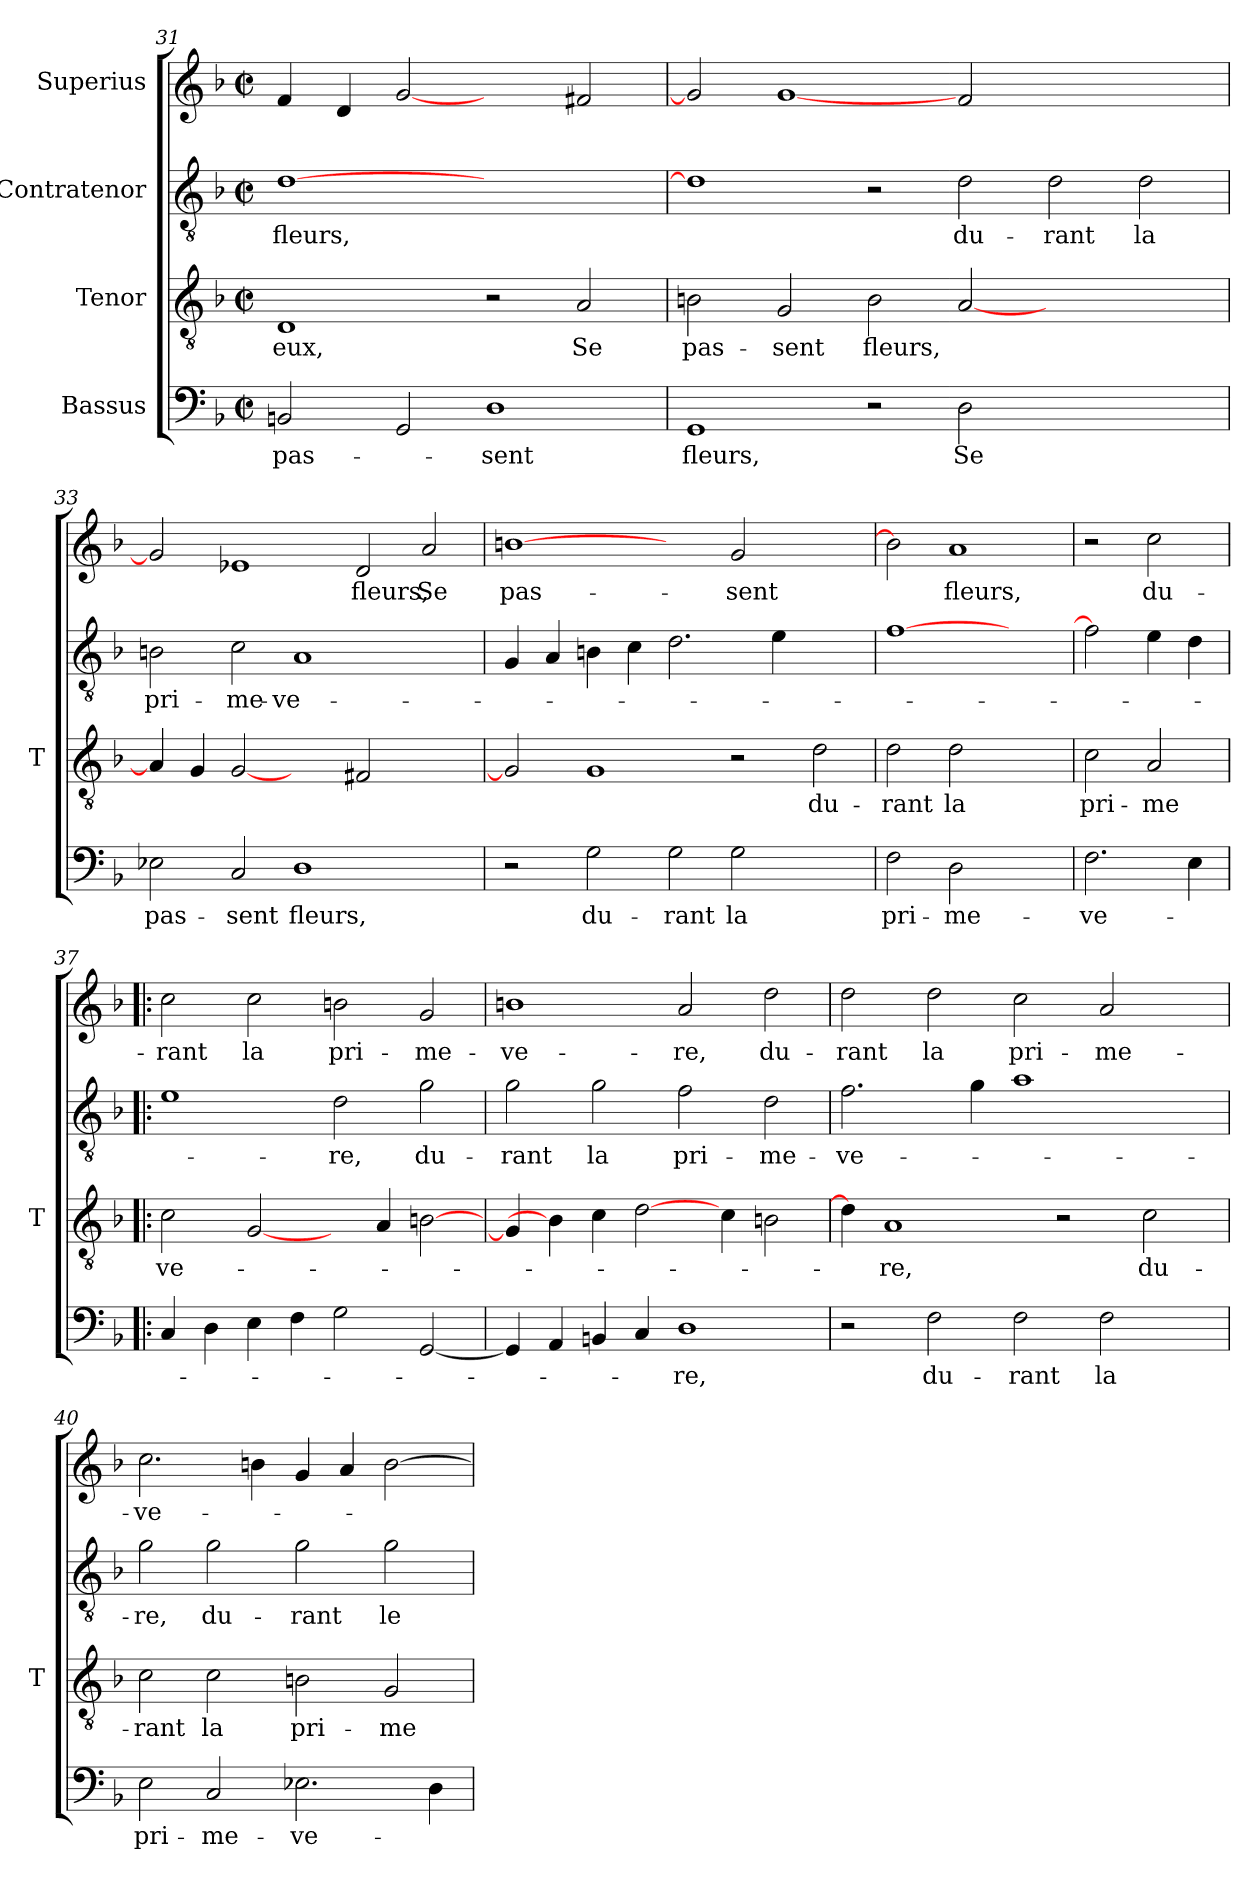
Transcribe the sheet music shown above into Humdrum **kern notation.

**kern	**text	**kern	**text	**kern	**text	**kern	**text
*part4	*part4	*part3	*part3	*part2	*part2	*part1	*part1
*staff4	*staff4	*staff3	*staff3	*staff2	*staff2	*staff1	*staff1
*I"Bassus	*	*I"Tenor	*	*I"Contratenor	*	*I"Superius	*
*	*	*I'T	*	*	*	*	*
*clefF4	*	*clefGv2	*	*clefGv2	*	*clefG2	*
*k[b-]	*	*k[b-]	*	*k[b-]	*	*k[b-]	*
*F:	*	*F:	*	*F:	*	*F:	*
*M2/2	*	*M2/2	*	*M2/2	*	*M2/2	*
*met(c|)	*	*met(c|)	*	*met(c|)	*	*met(c|)	*
=31	=31	=31	=31	=31	=31	=31	=31
2BB	pas-	1D	-eux,	[1d	-fleurs,	4f	.
.	.	.	.	.	.	4d	.
2GG	.	.	.	.	.	[2g	.
1D	-sent	2r	.	1ryy	.	2ryy	.
.	.	2A	-Se	.	.	2f#X	.
!!LO:PB:g=z
=32	=32	=32	=32	=32	=32	=32	=32
1GG	-fleurs,	2B	pas-	1d]	.	2g]	.
.	.	2G	-sent	.	.	[1g	.
2r	.	2B	-fleurs,	2r	.	.	.
2D	-Se	[2A	.	2d	du-	2f	.
1ryy	.	1ryy	.	2d	-rant	1ryy	.
.	.	.	.	2d	-la	.	.
=33	=33	=33	=33	=33	=33	=33	=33
2E-X	pas-	4A]	.	2Bn	pri-	2g]	.
.	.	4G	.	.	.	.	.
2C	-sent	[2G	.	2c	me-	1e-X	.
1D	-fleurs,	2ryy	.	1A	ve-	.	.
.	.	2F#X	.	.	.	2d	-fleurs,
2ryy	.	2ryy	.	2ryy	.	2a	-Se
=34	=34	=34	=34	=34	=34	=34	=34
2r	.	2G]	.	4G	.	[1b	pas-
.	.	.	.	4A	.	.	.
2G	du-	1G	.	4Bn	.	.	.
.	.	.	.	4c	.	.	.
2G	-rant	.	.	2.d	.	2ryy	.
2G	-la	2r	.	.	.	2g	-sent
.	.	.	.	4e	.	.	.
2ryy	.	2d	du-	2ryy	.	2ryy	.
=35	=35	=35	=35	=35	=35	=35	=35
2F	pri-	2d	-rant	[1f	.	2b]	.
2D	me-	2d	-la	.	.	1a	-fleurs,
2ryy	.	2ryy	.	2ryy	.	.	.
=36	=36	=36	=36	=36	=36	=36	=36
2.F	ve-	2c	pri-	2f]	.	2r	.
.	.	2A	-me	4e	.	2cc	du-
4E	.	.	.	4d	.	.	.
=37!|:	=37!|:	=37!|:	=37!|:	=37!|:	=37!|:	=37!|:	=37!|:
4C	.	2c	ve-	1e	.	2cc	-rant
4D	.	.	.	.	.	.	.
4E	.	[2G	.	.	.	2cc	-la
4F	.	.	.	.	.	.	.
2G	.	4ryy	.	2d	-re,	2b	pri-
.	.	4A	.	.	.	.	.
[2GG	.	[2B	.	2g	du-	2g	me-
=38	=38	=38	=38	=38	=38	=38	=38
4GG]	.	4G]	.	2g	-rant	1b	ve-
4AA	.	4B]	.	.	.	.	.
4BB	.	4c	.	2g	-la	.	.
4C	.	[2d	.	.	.	.	.
1D	-re,	.	.	2f	pri-	2a	-re,
.	.	4c	.	.	.	.	.
.	.	2B	.	2d	me-	2dd	du-
=39	=39	=39	=39	=39	=39	=39	=39
2r	.	4d]	.	2.f	ve-	2dd	-rant
.	.	1A	-re,	.	.	.	.
2F	du-	.	.	.	.	2dd	-la
.	.	.	.	4g	.	.	.
2F	-rant	.	.	1a	.	2cc	pri-
.	.	2r	.	.	.	.	.
2F	-la	.	.	.	.	2a	me-
.	.	2c	du-	.	.	.	.
4ryy	.	.	.	4ryy	.	4ryy	.
=40	=40	=40	=40	=40	=40	=40	=40
2E	pri-	2c	-rant	2g	-re,	2.cc	ve-
2C	me-	2c	-la	2g	du-	.	.
.	.	.	.	.	.	4b	.
2.E-X	ve-	2B	pri-	2g	-rant	4g	.
.	.	.	.	.	.	4a	.
.	.	2G	me-	2g	-le	[2b	.
4D	.	.	.	.	.	.	.
=	=	=	=	=	=	=	=
*-	*-	*-	*-	*-	*-	*-	*-
